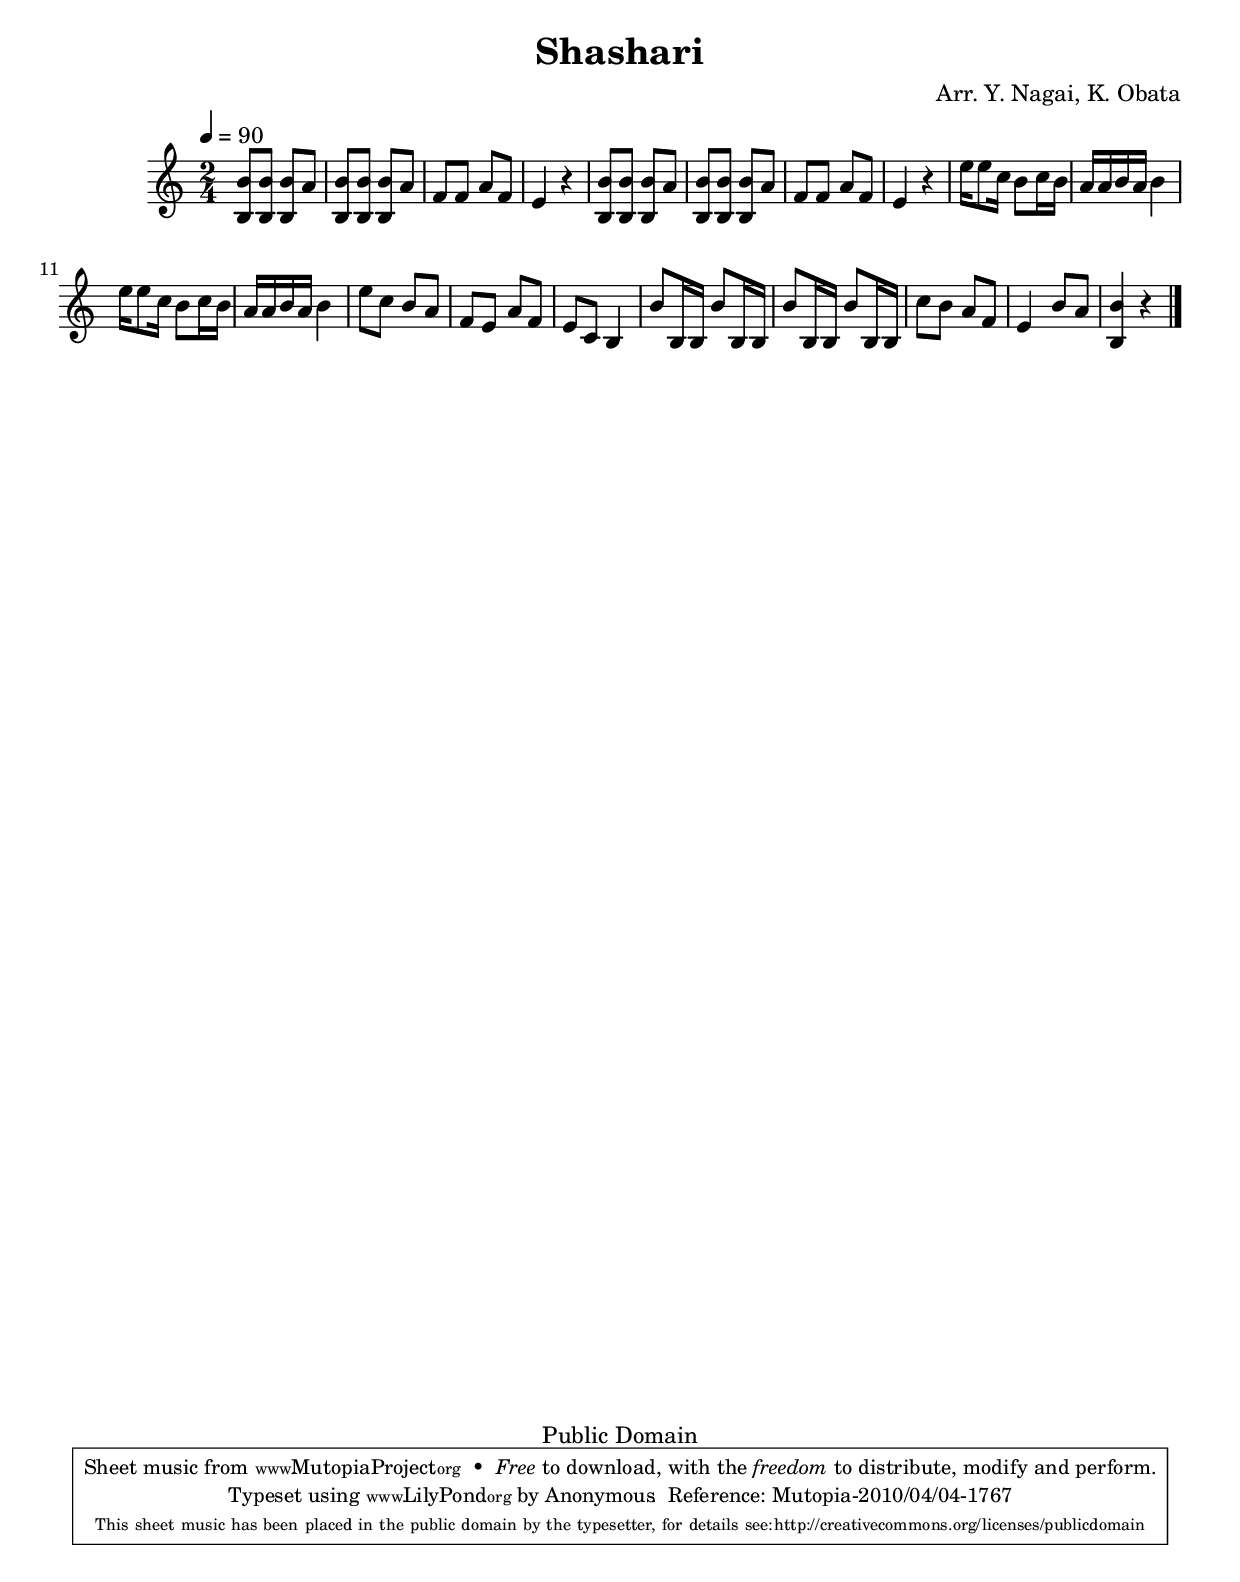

\version "2.12.0"

tsfooter = \markup { 
\column {
  \line {"Arranged by:  Nagai, Iwai and Obata, Kenhachiro"} 
  \line {"Source:  Seiyo gakufu Nihon zokkyokushu,  pub. Miki Shoten, Osaka, 1895."}
  \line {"English title:  \"A Collection of Japanese Popular Music.\""}
  \line {"Copyright Public Domain  Typeset by Tom Potter 2007"}
  \line {"http://www.daisyfield.com/music/"}
}
}

\paper {
  top-margin = 2 \cm
  bottom-margin = 2 \cm
%  oddFooterMarkup = \tsfooter  
}

\header {
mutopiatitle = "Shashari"
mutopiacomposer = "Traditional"
%mutopiapoet = ""
%mutopiaopus = ""
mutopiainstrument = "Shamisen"
%date = ""
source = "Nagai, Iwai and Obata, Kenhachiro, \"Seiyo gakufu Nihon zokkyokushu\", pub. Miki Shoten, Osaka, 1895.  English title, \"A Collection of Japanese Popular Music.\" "
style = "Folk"
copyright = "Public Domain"
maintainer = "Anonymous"
%maintainerEmail = ""
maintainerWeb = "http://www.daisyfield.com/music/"
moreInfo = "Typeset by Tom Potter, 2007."  

title = Shashari
%subtitle = ""
arranger = "Arr. Y. Nagai, K. Obata"
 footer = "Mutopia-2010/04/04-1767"
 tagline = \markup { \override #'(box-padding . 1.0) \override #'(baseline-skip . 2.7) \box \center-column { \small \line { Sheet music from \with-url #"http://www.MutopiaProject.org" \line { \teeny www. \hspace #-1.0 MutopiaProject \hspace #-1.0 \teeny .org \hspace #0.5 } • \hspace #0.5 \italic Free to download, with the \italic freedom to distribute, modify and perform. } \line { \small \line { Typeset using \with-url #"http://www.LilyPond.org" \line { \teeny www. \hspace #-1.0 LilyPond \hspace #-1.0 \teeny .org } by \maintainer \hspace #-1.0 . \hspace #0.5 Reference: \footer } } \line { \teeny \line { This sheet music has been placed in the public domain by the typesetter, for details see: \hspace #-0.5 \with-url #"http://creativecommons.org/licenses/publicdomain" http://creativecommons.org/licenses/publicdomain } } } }
}

shamisenOne =  {
% 1
    <b b'>8 [ <b b'>8 ] <b b'>8 [ a'8 ] | 
% 2
    <b b'>8 [ <b b'>8 ] <b b'>8 [ a'8 ] | 
% 3
    f'8 [ f'8 ] a'8 [ f'8 ] | 
% 4
    e'4 r4 | 
% 5
    <b b'>8 [ <b b'>8 ] <b b'>8 [ a'8 ] | 
% 6
    <b b'>8 [ <b b'>8 ] <b b'>8 [ a'8 ] | 
% 7
    f'8 [ f'8 ] a'8 [ f'8 ] | 
% 8
    e'4 r4 | 
% 9
    e''16 [ e''8 c''16 ] b'8 [ c''16 b'16 ] | 
\barNumberCheck #10
    a'16 [ a'16 b'16 a'16 ] b'4 | 
% 11
    e''16 [ e''8 c''16 ] b'8 [ c''16 b'16 ] | 
% 12
    a'16 [ a'16 b'16 a'16 ] b'4 | 
% 13
    e''8 [ c''8 ] b'8 [ a'8 ] | 
% 14
    f'8 [ e'8 ] a'8 [ f'8 ] | 
% 15
    e'8 [ c'8 ] b4 | 
% 16
    b'8 [ b16 b16 ] b'8 [ b16 b16 ] | 
% 17
    b'8 [ b16 b16 ] b'8 [ b16 b16 ] | 
% 18
    c''8 [ b'8 ] a'8 [ f'8 ] | 
% 19
    e'4 b'8 [ a'8 ] | 
\barNumberCheck #20
    <b b'>4 r4 
\bar "|."
}


% The score definition
\score  {
\new Staff <<
    \time 2/4 
    \clef "treble"
    \key c \major
    \tempo  4 = 90
    \transposition c
    \set Staff.midiInstrument = "shamisen"
    \shamisenOne
>>

\layout  { }
\midi  { }
}
